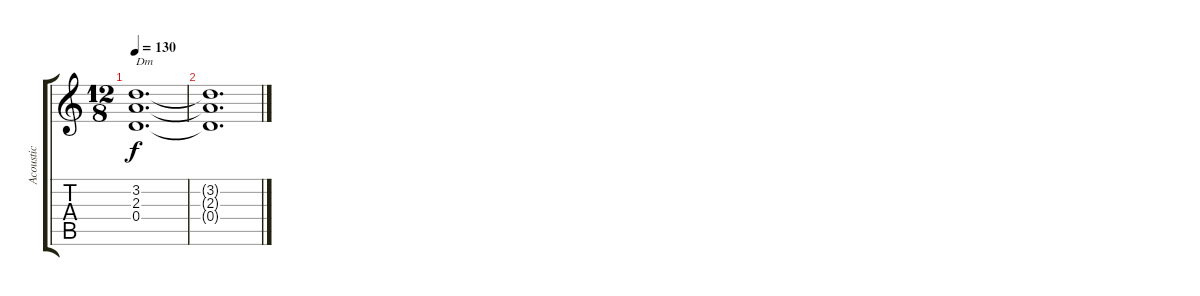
\track ("Acoustic" "Acoustic") {instrument acousticguitarsteel}
\staff {score tabs}
\tuning (E4 B3 G3 D3 A2 E2) {hide}
\ts (12 8)
\tempo 130
\clef g2
\ks c
(3.2 2.3 0.4).1{d txt "Dm" dy f} |
(3.2{t} 2.3{t} 0.4{t}).1{d}
